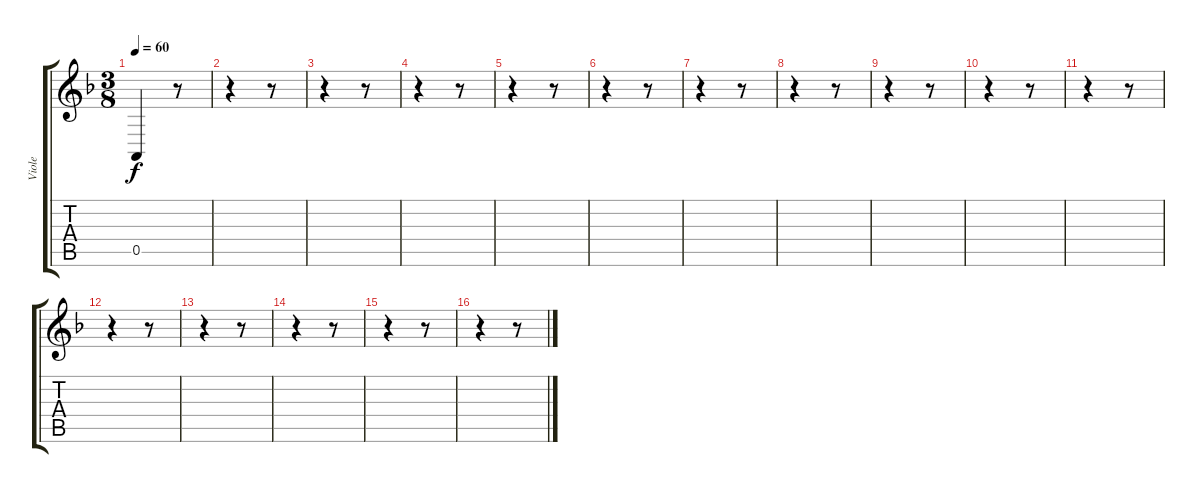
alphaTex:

\track ("Viole" "Viole") {instrument viola}
\staff {score tabs}
\tuning (E4 B3 G3 D3 A2 E2) {hide}
\ts (3 8)
\tempo 60
\clef g2
\ks f
0.5.4{dy f} r.8 |
r.4 r.8 |
r.4 r.8 |
r.4 r.8 |
r.4 r.8 |
r.4 r.8 |
r.4 r.8 |
r.4 r.8 |
r.4 r.8 |
r.4 r.8 |
r.4 r.8 |
r.4 r.8 |
r.4 r.8 |
r.4 r.8 |
r.4 r.8 |
r.4 r.8
